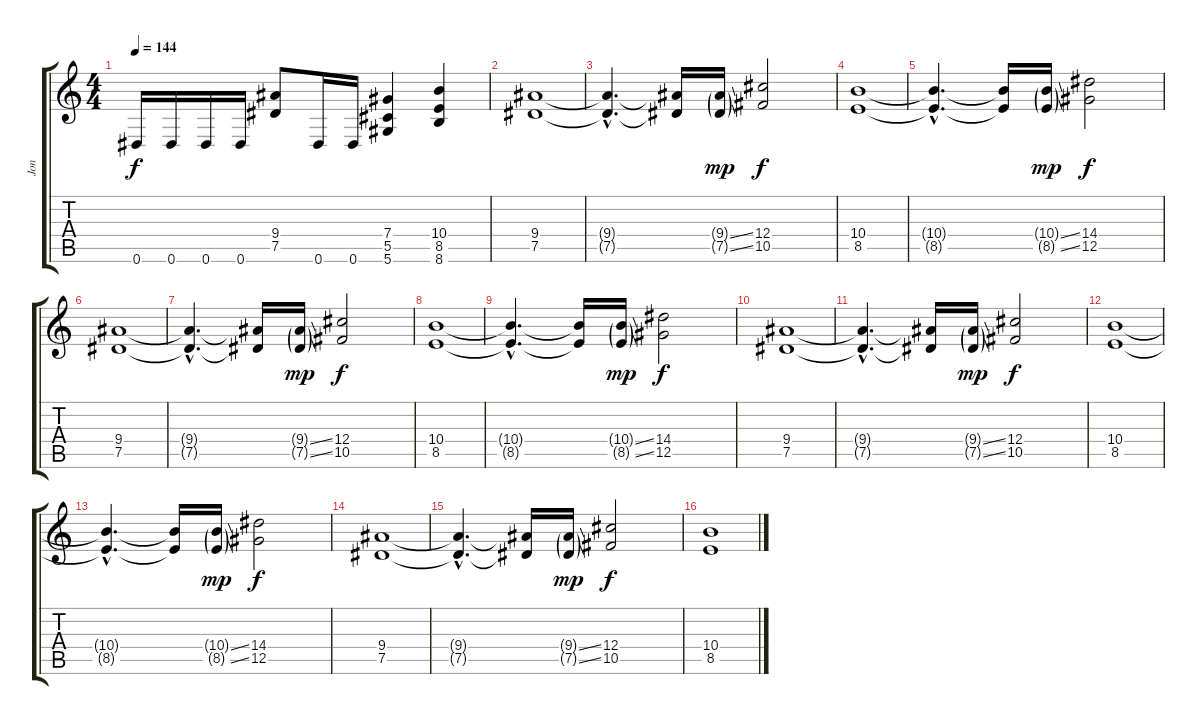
\track ("Jon" "Jon") {instrument distortionguitar}
\staff {score tabs}
\tuning (Eb4 Bb3 Gb3 Db3 Ab2 Eb2) {hide}
\ts (4 4)
\tempo 144
\clef g2
\ks c
0.6.16{dy f} 0.6.16 0.6.16 0.6.16 (9.4 7.5).8 0.6.16 0.6.16 (7.4 5.5 5.6).4 (10.4 8.5 8.6).4 |
(9.4 7.5).1 |
(9.4{hac t} 7.5{hac t}).4{d} (9.4{t} 7.5{t}).16 (9.4{ss g} 7.5{ss g}).16{dy mp} (12.4 10.5).2{dy f} |
(10.4 8.5).1 |
(10.4{hac t} 8.5{hac t}).4{d} (10.4{t} 8.5{t}).16 (10.4{ss g} 8.5{ss g}).16{dy mp} (14.4 12.5).2{dy f} |
(9.4 7.5).1 |
(9.4{hac t} 7.5{hac t}).4{d} (9.4{t} 7.5{t}).16 (9.4{ss g} 7.5{ss g}).16{dy mp} (12.4 10.5).2{dy f} |
(10.4 8.5).1 |
(10.4{hac t} 8.5{hac t}).4{d} (10.4{t} 8.5{t}).16 (10.4{ss g} 8.5{ss g}).16{dy mp} (14.4 12.5).2{dy f} |
(9.4 7.5).1 |
(9.4{hac t} 7.5{hac t}).4{d} (9.4{t} 7.5{t}).16 (9.4{ss g} 7.5{ss g}).16{dy mp} (12.4 10.5).2{dy f} |
(10.4 8.5).1 |
(10.4{hac t} 8.5{hac t}).4{d} (10.4{t} 8.5{t}).16 (10.4{ss g} 8.5{ss g}).16{dy mp} (14.4 12.5).2{dy f} |
(9.4 7.5).1 |
(9.4{hac t} 7.5{hac t}).4{d} (9.4{t} 7.5{t}).16 (9.4{ss g} 7.5{ss g}).16{dy mp} (12.4 10.5).2{dy f} |
(10.4 8.5).1
